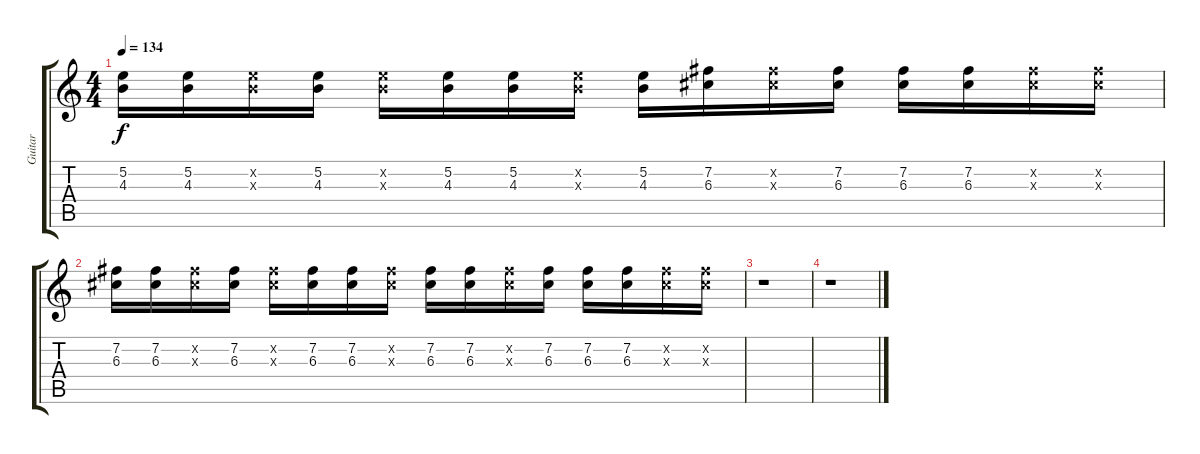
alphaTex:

\track ("Guitar" "Guitar") {instrument acousticguitarsteel}
\staff {score tabs}
\tuning (E4 B3 G3 D3 A2 E2) {hide}
\ts (4 4)
\tempo 134
\clef g2
\ks c
(5.2 4.3).16{dy f} (5.2 4.3).16 (5.2{x} 4.3{x}).16 (5.2 4.3).16 (5.2{x} 4.3{x}).16 (5.2 4.3).16 (5.2 4.3).16 (5.2{x} 4.3{x}).16 (5.2 4.3).16 (7.2 6.3).16 (7.2{x} 6.3{x}).16 (7.2 6.3).16 (7.2 6.3).16 (7.2 6.3).16 (7.2{x} 6.3{x}).16 (7.2{x} 6.3{x}).16 |
(7.2 6.3).16 (7.2 6.3).16 (7.2{x} 6.3{x}).16 (7.2 6.3).16 (7.2{x} 6.3{x}).16 (7.2 6.3).16 (7.2 6.3).16 (7.2{x} 6.3{x}).16 (7.2 6.3).16 (7.2 6.3).16 (7.2{x} 6.3{x}).16 (7.2 6.3).16 (7.2 6.3).16 (7.2 6.3).16 (7.2{x} 6.3{x}).16 (7.2{x} 6.3{x}).16 |
r.1 |
r.1
